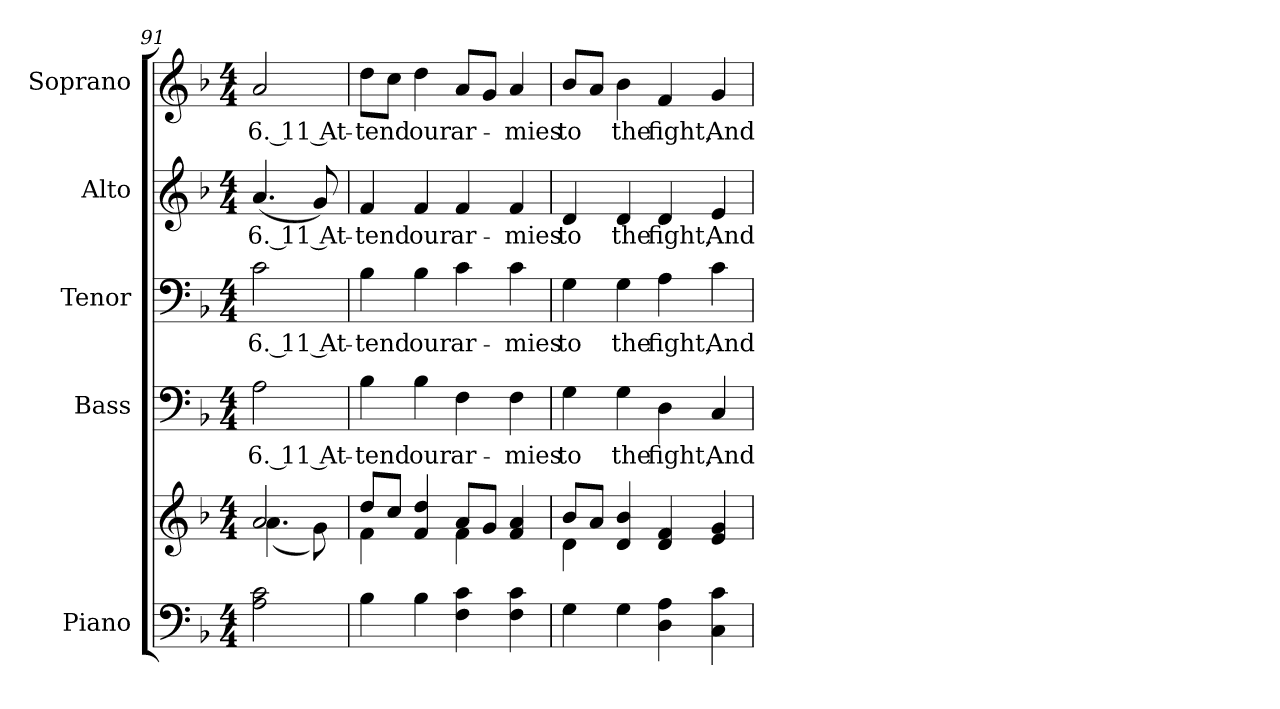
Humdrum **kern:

**kern	**kern	**kern	**text	**kern	**text	**kern	**text	**kern	**text
*part5	*part5	*part4	*part4	*part3	*part3	*part2	*part2	*part1	*part1
*staff6	*staff5	*staff4	*staff4	*staff3	*staff3	*staff2	*staff2	*staff1	*staff1
*I"Piano	*	*I"Bass	*	*I"Tenor	*	*I"Alto	*	*I"Soprano	*
*I'Pno.	*	*I'B.	*	*I'T.	*	*I'A.	*	*I'S.	*
*clefF4	*clefG2	*clefF4	*	*clefF4	*	*clefG2	*	*clefG2	*
*k[b-]	*k[b-]	*k[b-]	*	*k[b-]	*	*k[b-]	*	*k[b-]	*
*F:	*F:	*F:	*	*F:	*	*F:	*	*F:	*
*M4/4	*M4/4	*M4/4	*	*M4/4	*	*M4/4	*	*M4/4	*
=91	=91	=91	=91	=91	=91	=91	=91	=91	=91
*	*^	*	*	*	*	*	*	*	*
!	!	!	!	!LO:LY:b:color=#000000	!	!	!	!	!	!
!	!	!	!	!	!	!LO:LY:b:color=#000000	!	!	!	!
!	!	!	!	!	!	!	!	!LO:LY:b:color=#000000	!	!
!	!	!	!	!	!	!	!	!	!	!LO:LY:b:color=#000000
2Ai\ 2ci	2ai/	(4.ai\	2Ai\	6. 11 At-	2ci\	6. 11 At-	(4.ai/	6. 11 At-	2ai/	6. 11 At-
.	.	8gi\)	.	.	.	.	8gi/)	.	.	.
=92	=92	=92	=92	=92	=92	=92	=92	=92	=92	=92
!	!	!	!	!LO:LY:b:color=#000000	!	!	!	!	!	!
!	!	!	!	!	!	!LO:LY:b:color=#000000	!	!	!	!
!	!	!	!	!	!	!	!	!LO:LY:b:color=#000000	!	!
!	!	!	!	!	!	!	!	!	!	!LO:LY:b:color=#000000
4B-i\	8ddi/L	4fi\	4B-i\	-tend	4B-i\	-tend	4fi/	-tend	8ddi\L	-tend
.	8cci/J	.	.	.	.	.	.	.	8cci\J	.
!	!	!	!	!LO:LY:b:color=#000000	!	!	!	!	!	!
!	!	!	!	!	!	!LO:LY:b:color=#000000	!	!	!	!
!	!	!	!	!	!	!	!	!LO:LY:b:color=#000000	!	!
!	!	!	!	!	!	!	!	!	!	!LO:LY:b:color=#000000
4B-i\	4fi/ 4ddi	4ryy	4B-i\	our	4B-i\	our	4fi/	our	4ddi\	our
!	!	!	!	!LO:LY:b:color=#000000	!	!	!	!	!	!
!	!	!	!	!	!	!LO:LY:b:color=#000000	!	!	!	!
!	!	!	!	!	!	!	!	!LO:LY:b:color=#000000	!	!
!	!	!	!	!	!	!	!	!	!	!LO:LY:b:color=#000000
4Fi\ 4ci	8ai/L	4fi\	4Fi\	ar-	4ci\	ar-	4fi/	ar-	8ai/L	ar-
.	8gi/J	.	.	.	.	.	.	.	8gi/J	.
!	!	!	!	!LO:LY:b:color=#000000	!	!	!	!	!	!
!	!	!	!	!	!	!LO:LY:b:color=#000000	!	!	!	!
!	!	!	!	!	!	!	!	!LO:LY:b:color=#000000	!	!
!	!	!	!	!	!	!	!	!	!	!LO:LY:b:color=#000000
4Fi\ 4ci	4fi/ 4ai	4ryy	4Fi\	-mies	4ci\	-mies	4fi/	-mies	4ai/	-mies
!!LO:PB:g=z
=93	=93	=93	=93	=93	=93	=93	=93	=93	=93	=93
!	!	!	!	!LO:LY:b:color=#000000	!	!	!	!	!	!
!	!	!	!	!	!	!LO:LY:b:color=#000000	!	!	!	!
!	!	!	!	!	!	!	!	!LO:LY:b:color=#000000	!	!
!	!	!	!	!	!	!	!	!	!	!LO:LY:b:color=#000000
4Gi\	8b-i/L	4di\	4Gi\	to	4Gi\	to	4di/	to	8b-i/L	to
.	8ai/J	.	.	.	.	.	.	.	8ai/J	.
!	!	!	!	!LO:LY:b:color=#000000	!	!	!	!	!	!
!	!	!	!	!	!	!LO:LY:b:color=#000000	!	!	!	!
!	!	!	!	!	!	!	!	!LO:LY:b:color=#000000	!	!
!	!	!	!	!	!	!	!	!	!	!LO:LY:b:color=#000000
4Gi\	4di/ 4b-i	4ryy	4Gi\	the	4Gi\	the	4di/	the	4b-i\	the
!	!	!	!	!LO:LY:b:color=#000000	!	!	!	!	!	!
!	!	!	!	!	!	!LO:LY:b:color=#000000	!	!	!	!
!	!	!	!	!	!	!	!	!LO:LY:b:color=#000000	!	!
!	!	!	!	!	!	!	!	!	!	!LO:LY:b:color=#000000
4Di\ 4Ai	4di/ 4fi	2ryy	4Di\	fight,	4Ai\	fight,	4di/	fight,	4fi/	fight,
!	!	!	!	!LO:LY:b:color=#000000	!	!	!	!	!	!
!	!	!	!	!	!	!LO:LY:b:color=#000000	!	!	!	!
!	!	!	!	!	!	!	!	!LO:LY:b:color=#000000	!	!
!	!	!	!	!	!	!	!	!	!	!LO:LY:b:color=#000000
4Ci\ 4ci	4ei/ 4gi	.	4Ci/	And	4ci\	And	4ei/	And	4gi/	And
*	*v	*v	*	*	*	*	*	*	*	*
=	=	=	=	=	=	=	=	=	=
*-	*-	*-	*-	*-	*-	*-	*-	*-	*-
